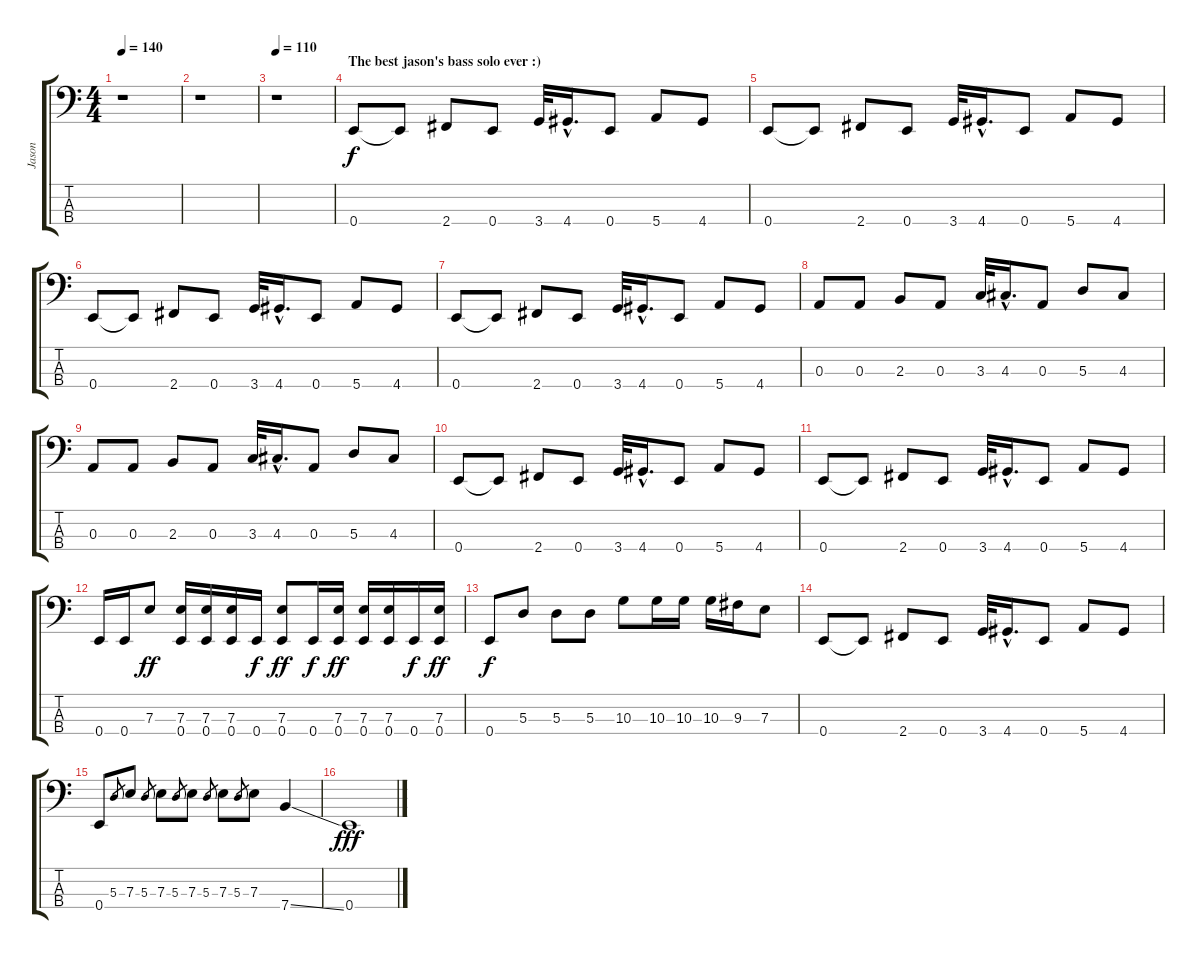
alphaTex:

\track ("Jason" "Jason") {instrument electricbasspick}
\staff {score tabs}
\tuning (G2 D2 A1 E1) {hide}
\ts (4 4)
\tempo 140
\clef f4
\ks c
r.1{dy f} |
r.1 |
\tempo 110
r.1 |
\section ("" "The best jason's bass solo ever :)")
0.4.8 0.4{t}.8 2.4.8 0.4.8 3.4.32 4.4{hac}.16{d} 0.4.8 5.4.8 4.4.8 |
0.4.8 0.4{t}.8 2.4.8 0.4.8 3.4.32 4.4{hac}.16{d} 0.4.8 5.4.8 4.4.8 |
0.4.8 0.4{t}.8 2.4.8 0.4.8 3.4.32 4.4{hac}.16{d} 0.4.8 5.4.8 4.4.8 |
0.4.8 0.4{t}.8 2.4.8 0.4.8 3.4.32 4.4{hac}.16{d} 0.4.8 5.4.8 4.4.8 |
0.3.8 0.3.8 2.3.8 0.3.8 3.3.32 4.3{hac}.16{d} 0.3.8 5.3.8 4.3.8 |
0.3.8 0.3.8 2.3.8 0.3.8 3.3.32 4.3{hac}.16{d} 0.3.8 5.3.8 4.3.8 |
0.4.8 0.4{t}.8 2.4.8 0.4.8 3.4.32 4.4{hac}.16{d} 0.4.8 5.4.8 4.4.8 |
0.4.8 0.4{t}.8 2.4.8 0.4.8 3.4.32 4.4{hac}.16{d} 0.4.8 5.4.8 4.4.8 |
0.4.16 0.4.16 7.3.8{dy ff} (7.3 0.4).16 (7.3 0.4).16 (7.3 0.4).16 0.4.16{dy f} (7.3 0.4).8{dy ff} 0.4.16{dy f} (7.3 0.4).16{dy ff} (7.3 0.4).16 (7.3 0.4).16 0.4.16{dy f} (7.3 0.4).16{dy ff} |
0.4.8{dy f} 5.3.8 5.3.8 5.3.8 10.3.8 10.3.16 10.3.16 10.3.16 9.3.16 7.3.8 |
0.4.8 0.4{t}.8 2.4.8 0.4.8 3.4.32 4.4{hac}.16{d} 0.4.8 5.4.8 4.4.8 |
0.4.8 5.3.8{gr} 7.3.8 5.3.8{gr} 7.3.8 5.3.8{gr} 7.3.8 5.3.8{gr} 7.3.8 5.3.8{gr} 7.3.8 7.4{ss}.4 |
0.4.1{dy fff}
